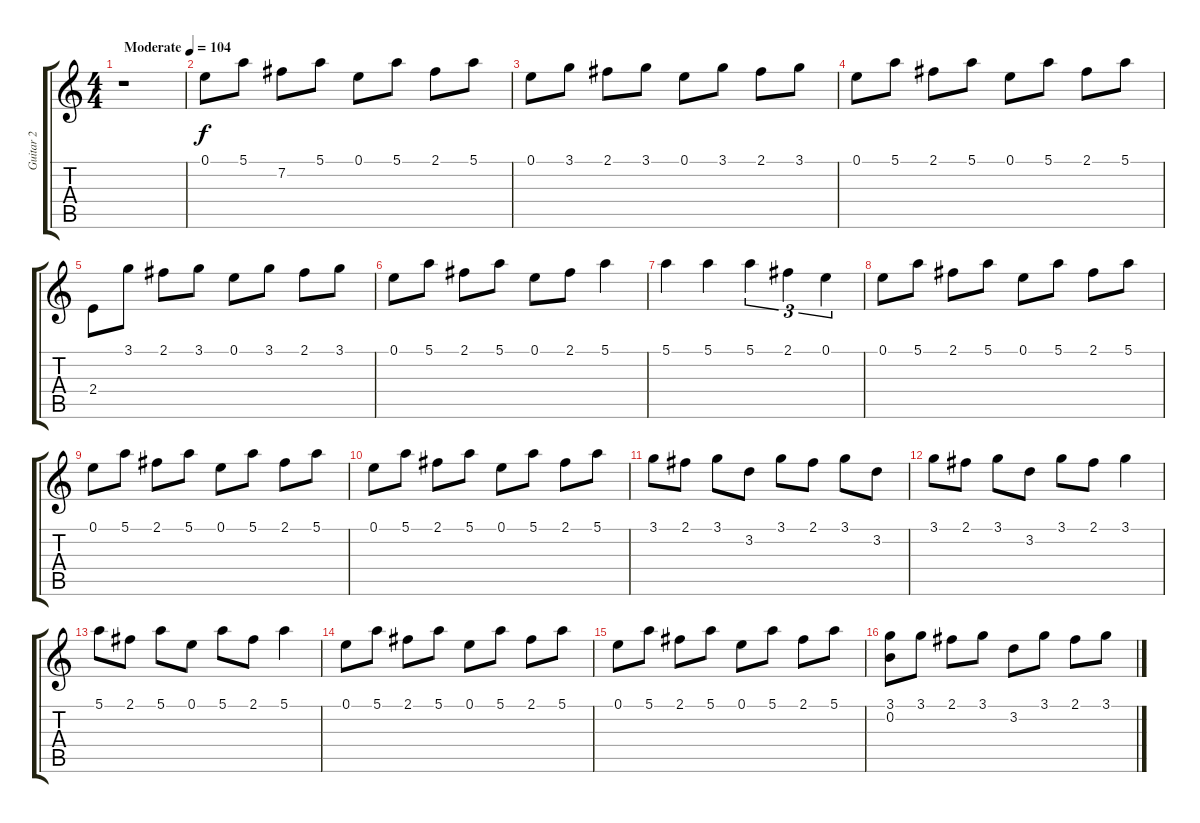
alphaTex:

\track ("Guitar 2" "Guitar 2") {instrument electricguitarjazz}
\staff {score tabs}
\tuning (E4 B3 G3 D3 A2 E2) {hide}
\ts (4 4)
\tempo (104 "Moderate")
\clef g2
\ks c
r.1{dy f instrument electricguitarjazz} |
0.1.8 5.1.8 7.2.8 5.1.8 0.1.8 5.1.8 2.1.8 5.1.8 |
0.1.8 3.1.8 2.1.8 3.1.8 0.1.8 3.1.8 2.1.8 3.1.8 |
0.1.8 5.1.8 2.1.8 5.1.8 0.1.8 5.1.8 2.1.8 5.1.8 |
2.4.8 3.1.8 2.1.8 3.1.8 0.1.8 3.1.8 2.1.8 3.1.8 |
0.1.8 5.1.8 2.1.8 5.1.8 0.1.8 2.1.8 5.1.4 |
5.1.4 5.1.4 5.1.4{tu (3 2)} 2.1.4{tu (3 2)} 0.1.4{tu (3 2)} |
0.1.8 5.1.8 2.1.8 5.1.8 0.1.8 5.1.8 2.1.8 5.1.8 |
0.1.8 5.1.8 2.1.8 5.1.8 0.1.8 5.1.8 2.1.8 5.1.8 |
0.1.8 5.1.8 2.1.8 5.1.8 0.1.8 5.1.8 2.1.8 5.1.8 |
3.1.8 2.1.8 3.1.8 3.2.8 3.1.8 2.1.8 3.1.8 3.2.8 |
3.1.8 2.1.8 3.1.8 3.2.8 3.1.8 2.1.8 3.1.4 |
5.1.8 2.1.8 5.1.8 0.1.8 5.1.8 2.1.8 5.1.4 |
0.1.8 5.1.8 2.1.8 5.1.8 0.1.8 5.1.8 2.1.8 5.1.8 |
0.1.8 5.1.8 2.1.8 5.1.8 0.1.8 5.1.8 2.1.8 5.1.8 |
(3.1 0.2).8 3.1.8 2.1.8 3.1.8 3.2.8 3.1.8 2.1.8 3.1.8
